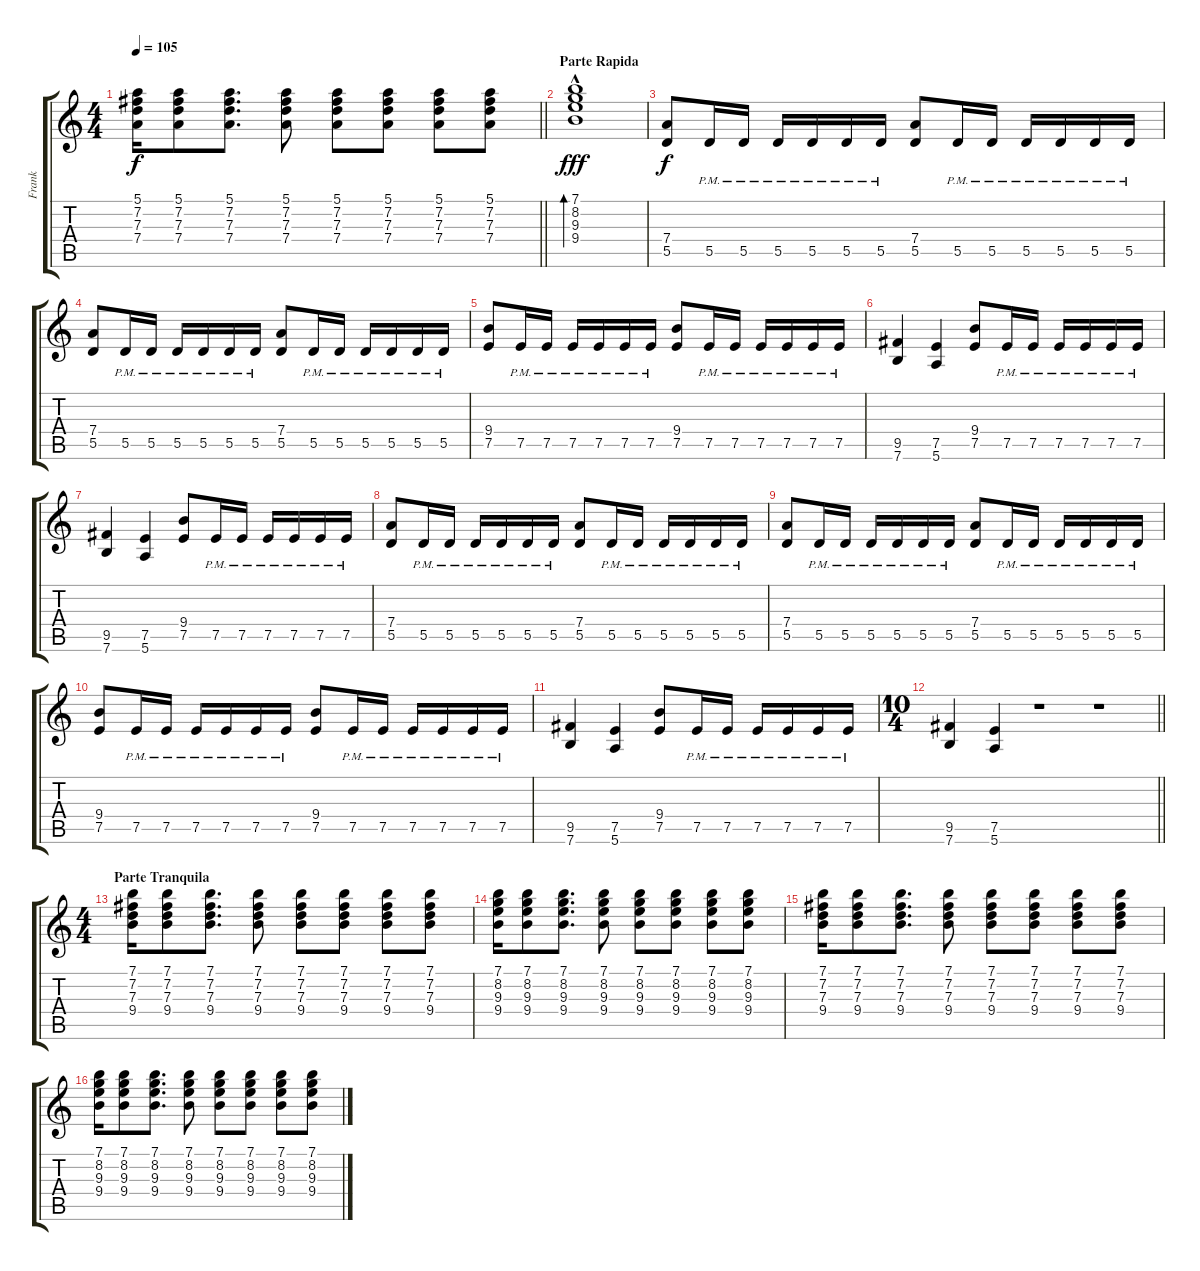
\track ("Frank" "Frank") {instrument acousticguitarsteel}
\staff {score tabs}
\tuning (E4 B3 G3 D3 A2 E2) {hide}
\ts (4 4)
\tempo 105
\clef g2
\barLineRight lightlight
\ks c
(5.1 7.2 7.3 7.4).16{dy f} (5.1 7.2 7.3 7.4).8 (5.1 7.2 7.3 7.4).8{d} (5.1 7.2 7.3 7.4).8 (5.1 7.2 7.3 7.4).8 (5.1 7.2 7.3 7.4).8 (5.1 7.2 7.3 7.4).8 (5.1 7.2 7.3 7.4).8 |
\section ("" "Parte Rapida")
(7.1{hac} 8.2{hac} 9.3{hac} 9.4{hac}).1{bd 480 dy fff} |
(7.4 5.5).8{dy f instrument distortionguitar} 5.5{pm}.16 5.5{pm}.16 5.5{pm}.16 5.5{pm}.16 5.5{pm}.16 5.5{pm}.16 (7.4 5.5).8 5.5{pm}.16 5.5{pm}.16 5.5{pm}.16 5.5{pm}.16 5.5{pm}.16 5.5{pm}.16 |
(7.4 5.5).8 5.5{pm}.16 5.5{pm}.16 5.5{pm}.16 5.5{pm}.16 5.5{pm}.16 5.5{pm}.16 (7.4 5.5).8 5.5{pm}.16 5.5{pm}.16 5.5{pm}.16 5.5{pm}.16 5.5{pm}.16 5.5{pm}.16 |
(9.4 7.5).8 7.5{pm}.16 7.5{pm}.16 7.5{pm}.16 7.5{pm}.16 7.5{pm}.16 7.5{pm}.16 (9.4 7.5).8 7.5{pm}.16 7.5{pm}.16 7.5{pm}.16 7.5{pm}.16 7.5{pm}.16 7.5{pm}.16 |
(9.5 7.6).4 (7.5 5.6).4 (9.4 7.5).8 7.5{pm}.16 7.5{pm}.16 7.5{pm}.16 7.5{pm}.16 7.5{pm}.16 7.5{pm}.16 |
(9.5 7.6).4 (7.5 5.6).4 (9.4 7.5).8 7.5{pm}.16 7.5{pm}.16 7.5{pm}.16 7.5{pm}.16 7.5{pm}.16 7.5{pm}.16 |
(7.4 5.5).8{instrument distortionguitar} 5.5{pm}.16 5.5{pm}.16 5.5{pm}.16 5.5{pm}.16 5.5{pm}.16 5.5{pm}.16 (7.4 5.5).8 5.5{pm}.16 5.5{pm}.16 5.5{pm}.16 5.5{pm}.16 5.5{pm}.16 5.5{pm}.16 |
(7.4 5.5).8 5.5{pm}.16 5.5{pm}.16 5.5{pm}.16 5.5{pm}.16 5.5{pm}.16 5.5{pm}.16 (7.4 5.5).8 5.5{pm}.16 5.5{pm}.16 5.5{pm}.16 5.5{pm}.16 5.5{pm}.16 5.5{pm}.16 |
(9.4 7.5).8 7.5{pm}.16 7.5{pm}.16 7.5{pm}.16 7.5{pm}.16 7.5{pm}.16 7.5{pm}.16 (9.4 7.5).8 7.5{pm}.16 7.5{pm}.16 7.5{pm}.16 7.5{pm}.16 7.5{pm}.16 7.5{pm}.16 |
(9.5 7.6).4 (7.5 5.6).4 (9.4 7.5).8 7.5{pm}.16 7.5{pm}.16 7.5{pm}.16 7.5{pm}.16 7.5{pm}.16 7.5{pm}.16 |
\ts (10 4)
\barLineRight lightlight
(9.5 7.6).4 (7.5 5.6).4 r.1 r.1 |
\ts (4 4)
\section ("" "Parte Tranquila")
(7.1 7.2 7.3 9.4).16{instrument acousticguitarsteel} (7.1 7.2 7.3 9.4).8 (7.1 7.2 7.3 9.4).8{d} (7.1 7.2 7.3 9.4).8 (7.1 7.2 7.3 9.4).8 (7.1 7.2 7.3 9.4).8 (7.1 7.2 7.3 9.4).8 (7.1 7.2 7.3 9.4).8 |
(7.1 8.2 9.3 9.4).16 (7.1 8.2 9.3 9.4).8 (7.1 8.2 9.3 9.4).8{d} (7.1 8.2 9.3 9.4).8 (7.1 8.2 9.3 9.4).8 (7.1 8.2 9.3 9.4).8 (7.1 8.2 9.3 9.4).8 (7.1 8.2 9.3 9.4).8 |
(7.1 7.2 7.3 9.4).16 (7.1 7.2 7.3 9.4).8 (7.1 7.2 7.3 9.4).8{d} (7.1 7.2 7.3 9.4).8 (7.1 7.2 7.3 9.4).8 (7.1 7.2 7.3 9.4).8 (7.1 7.2 7.3 9.4).8 (7.1 7.2 7.3 9.4).8 |
(7.1 8.2 9.3 9.4).16 (7.1 8.2 9.3 9.4).8 (7.1 8.2 9.3 9.4).8{d} (7.1 8.2 9.3 9.4).8 (7.1 8.2 9.3 9.4).8 (7.1 8.2 9.3 9.4).8 (7.1 8.2 9.3 9.4).8 (7.1 8.2 9.3 9.4).8
